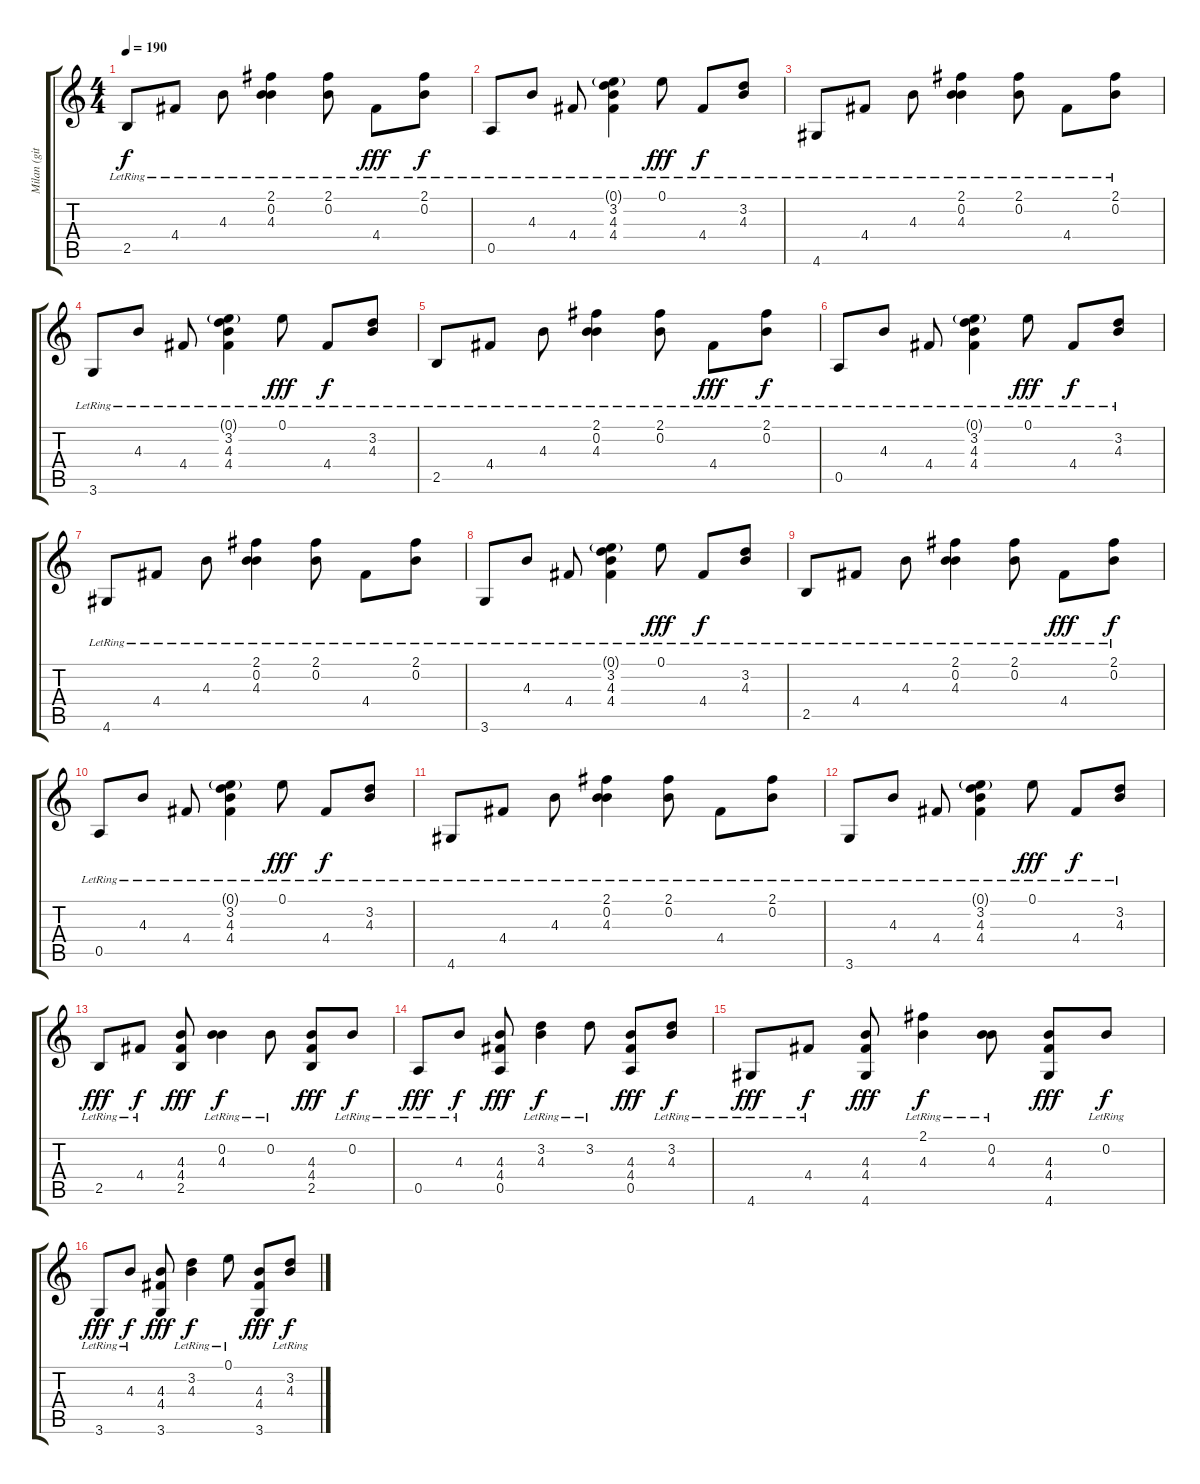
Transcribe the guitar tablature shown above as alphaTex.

\track ("Milan (gitara)" "Milan (git") {instrument electricguitarclean}
\staff {score tabs}
\tuning (E4 B3 G3 D3 A2 E2) {hide}
\ts (4 4)
\tempo 190
\clef g2
\ks c
2.5{lr}.8{dy f} 4.4{lr}.8 4.3{lr}.8 (2.1{lr} 0.2{lr} 4.3{lr}).4 (2.1{lr} 0.2{lr}).8 4.4{lr}.8{dy fff} (2.1{lr} 0.2{lr}).8{dy f} |
0.5{lr}.8 4.3{lr}.8 4.4{lr}.8 (0.1{g lr} 3.2{lr} 4.3{lr} 4.4{lr}).4 0.1{lr}.8{dy fff} 4.4{lr}.8{dy f} (3.2{lr} 4.3{lr}).8 |
4.6{lr}.8 4.4{lr}.8 4.3{lr}.8 (2.1{lr} 0.2{lr} 4.3{lr}).4 (2.1{lr} 0.2{lr}).8 4.4{lr}.8 (2.1{lr} 0.2{lr}).8 |
3.6{lr}.8 4.3{lr}.8 4.4{lr}.8 (0.1{g lr} 3.2{lr} 4.3{lr} 4.4{lr}).4 0.1{lr}.8{dy fff} 4.4{lr}.8{dy f} (3.2{lr} 4.3{lr}).8 |
2.5{lr}.8 4.4{lr}.8 4.3{lr}.8 (2.1{lr} 0.2{lr} 4.3{lr}).4 (2.1{lr} 0.2{lr}).8 4.4{lr}.8{dy fff} (2.1{lr} 0.2{lr}).8{dy f} |
0.5{lr}.8 4.3{lr}.8 4.4{lr}.8 (0.1{g lr} 3.2{lr} 4.3{lr} 4.4{lr}).4 0.1{lr}.8{dy fff} 4.4{lr}.8{dy f} (3.2{lr} 4.3{lr}).8 |
4.6{lr}.8 4.4{lr}.8 4.3{lr}.8 (2.1{lr} 0.2{lr} 4.3{lr}).4 (2.1{lr} 0.2{lr}).8 4.4{lr}.8 (2.1{lr} 0.2{lr}).8 |
3.6{lr}.8 4.3{lr}.8 4.4{lr}.8 (0.1{g lr} 3.2{lr} 4.3{lr} 4.4{lr}).4 0.1{lr}.8{dy fff} 4.4{lr}.8{dy f} (3.2{lr} 4.3{lr}).8 |
2.5{lr}.8 4.4{lr}.8 4.3{lr}.8 (2.1{lr} 0.2{lr} 4.3{lr}).4 (2.1{lr} 0.2{lr}).8 4.4{lr}.8{dy fff} (2.1{lr} 0.2{lr}).8{dy f} |
0.5{lr}.8 4.3{lr}.8 4.4{lr}.8 (0.1{g lr} 3.2{lr} 4.3{lr} 4.4{lr}).4 0.1{lr}.8{dy fff} 4.4{lr}.8{dy f} (3.2{lr} 4.3{lr}).8 |
4.6{lr}.8 4.4{lr}.8 4.3{lr}.8 (2.1{lr} 0.2{lr} 4.3{lr}).4 (2.1{lr} 0.2{lr}).8 4.4{lr}.8 (2.1{lr} 0.2{lr}).8 |
3.6{lr}.8 4.3{lr}.8 4.4{lr}.8 (0.1{g lr} 3.2{lr} 4.3{lr} 4.4{lr}).4 0.1{lr}.8{dy fff} 4.4{lr}.8{dy f} (3.2{lr} 4.3{lr}).8 |
2.5{lr}.8{dy fff} 4.4{lr}.8{dy f} (4.3 4.4 2.5).8{dy fff} (0.2{lr} 4.3{lr}).4{dy f} 0.2{lr}.8 (4.3 4.4 2.5).8{dy fff} 0.2{lr}.8{dy f} |
0.5{lr}.8{dy fff} 4.3{lr}.8{dy f} (4.3 4.4 0.5).8{dy fff} (3.2{lr} 4.3{lr}).4{dy f} 3.2{lr}.8 (4.3 4.4 0.5).8{dy fff} (3.2{lr} 4.3{lr}).8{dy f} |
4.6{lr}.8{dy fff} 4.4{lr}.8{dy f} (4.3 4.4 4.6).8{dy fff} (2.1{lr} 4.3{lr}).4{dy f} (0.2{lr} 4.3{lr}).8 (4.3 4.4 4.6).8{dy fff} 0.2{lr}.8{dy f} |
3.6{lr}.8{dy fff} 4.3{lr}.8{dy f} (4.3 4.4 3.6).8{dy fff} (3.2{lr} 4.3{lr}).4{dy f} 0.1{lr}.8 (4.3 4.4 3.6).8{dy fff} (3.2{lr} 4.3{lr}).8{dy f}
